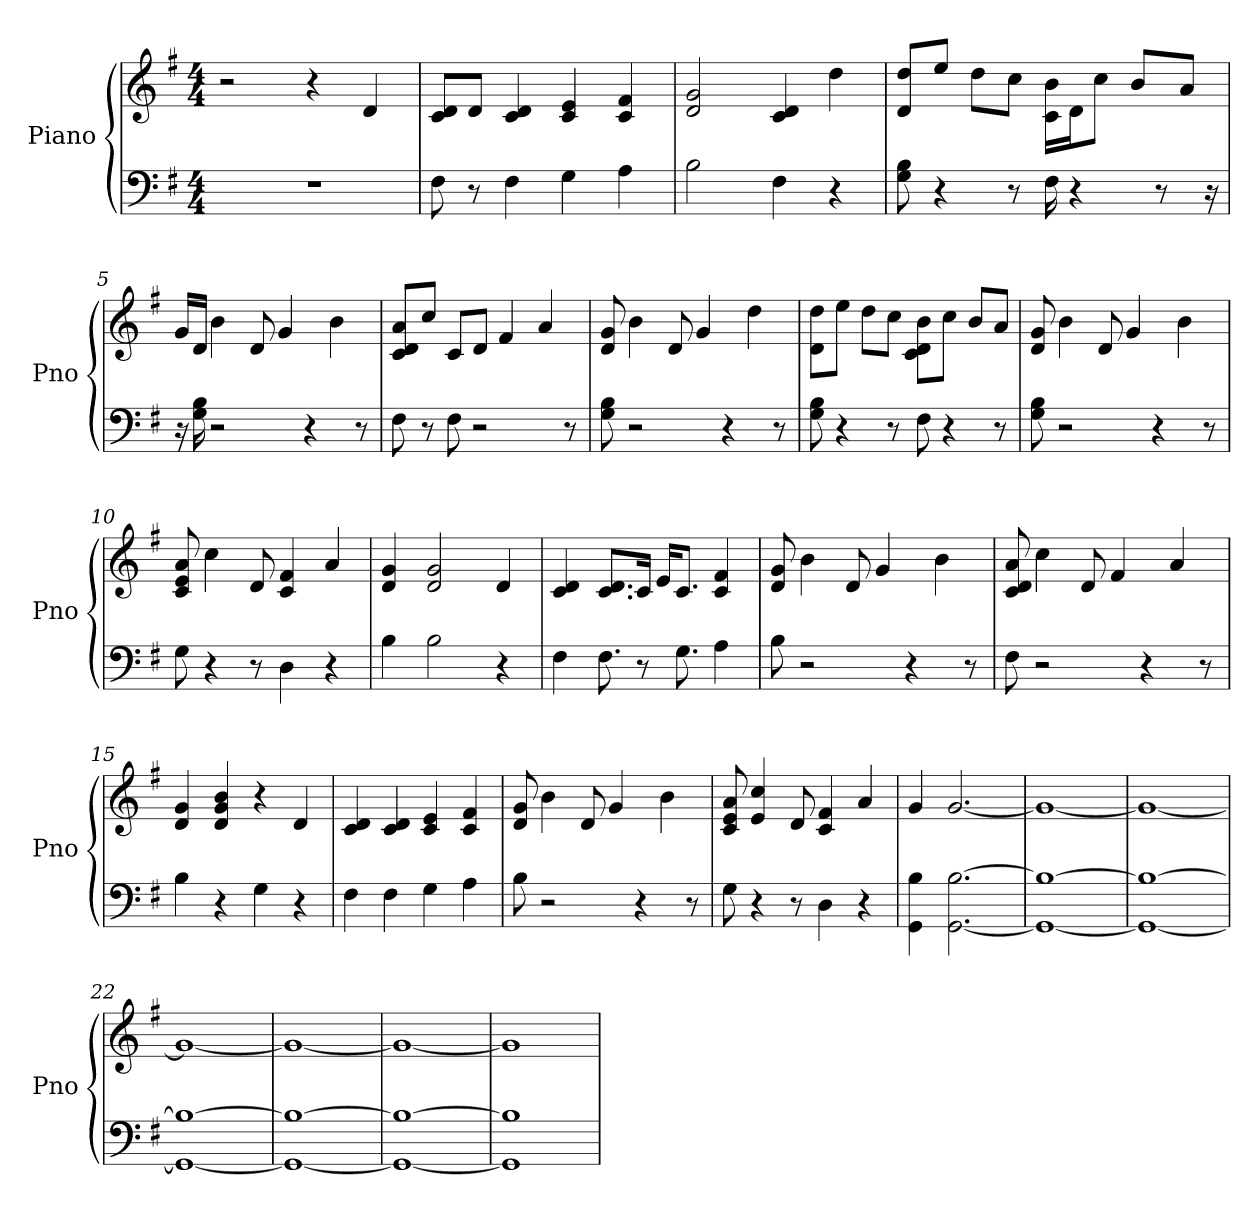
**kern	**kern
*part1	*part1
*staff2	*staff1
*I"Piano	*
*I'Pno	*
*clefF4	*clefG2
*k[f#]	*k[f#]
*G:	*G:
*M4/4	*M4/4
*MM125	*MM125
=1	=1
1r	2r
.	4r
.	4d
=2	=2
8F#	8d/ 8c/L
8r	8d/J
4F#	4c 4d
4G	4e 4c
4A	4f# 4c
=3	=3
2B	2g 2d
4F#	4d 4c
4r	4dd
=4	=4
8G 8B	8d/ 8dd/L
4r	8ee/J
.	8dd\L
8r	8cc\J
16F#	16b\ 16c\LL
4r	16d\J
.	8cc\J
.	8b/L
8r	.
.	8a/J
16r	.
=5	=5
16r	16g/LL
16G 16B	16d/JJ
2r	4b
.	8d
.	4g
4r	.
.	4b
8r	.
=6	=6
8F#	8c/ 8a/ 8d/L
8r	8cc/J
8F#	8c/L
2r	8d/J
.	4f#
.	4a
8r	.
=7	=7
8G 8B	8d 8g
2r	4b
.	8d
.	4g
4r	.
.	4dd
8r	.
=8	=8
8G 8B	8dd\ 8d\L
4r	8ee\J
.	8dd\L
8r	8cc\J
8F#	8b\ 8d\ 8c\L
4r	8cc\J
.	8b/L
8r	8a/J
=9	=9
8G 8B	8g 8d
2r	4b
.	8d
.	4g
4r	.
.	4b
8r	.
=10	=10
8G	8e 8a 8c
4r	4cc
8r	8d
4D	4f# 4c
4r	4a
=11	=11
4B	4g 4d
2B	2g 2d
4r	4d
=12	=12
4F#	4c 4d
8.F#	8.c/ 8.d/L
8r	16c/Jk
.	16e/KL
8.G	8.c/J
4A	4f# 4c
=13	=13
8B	8g 8d
2r	4b
.	8d
.	4g
4r	.
.	4b
8r	.
=14	=14
8F#	8a 8c 8d
2r	4cc
.	8d
.	4f#
4r	.
.	4a
8r	.
=15	=15
4B	4g 4d
4r	4g 4b 4d
4G	4r
4r	4d
=16	=16
4F#	4c 4d
4F#	4d 4c
4G	4e 4c
4A	4f# 4c
=17	=17
8B	8g 8d
2r	4b
.	8d
.	4g
4r	.
.	4b
8r	.
=18	=18
8G	8e 8c 8a
4r	4cc 4e
8r	8d
4D	4c 4f#
4r	4a
=19	=19
4GG 4B	4g
[2.GG [2.B	[2.g
=20	=20
1GG_ 1B_	1g_
=21	=21
1GG_ 1B_	1g_
=22	=22
1GG_ 1B_	1g_
=23	=23
1GG_ 1B_	1g_
=24	=24
1GG_ 1B_	1g_
=25	=25
1GG] 1B]	1g]
=	=
*-	*-
